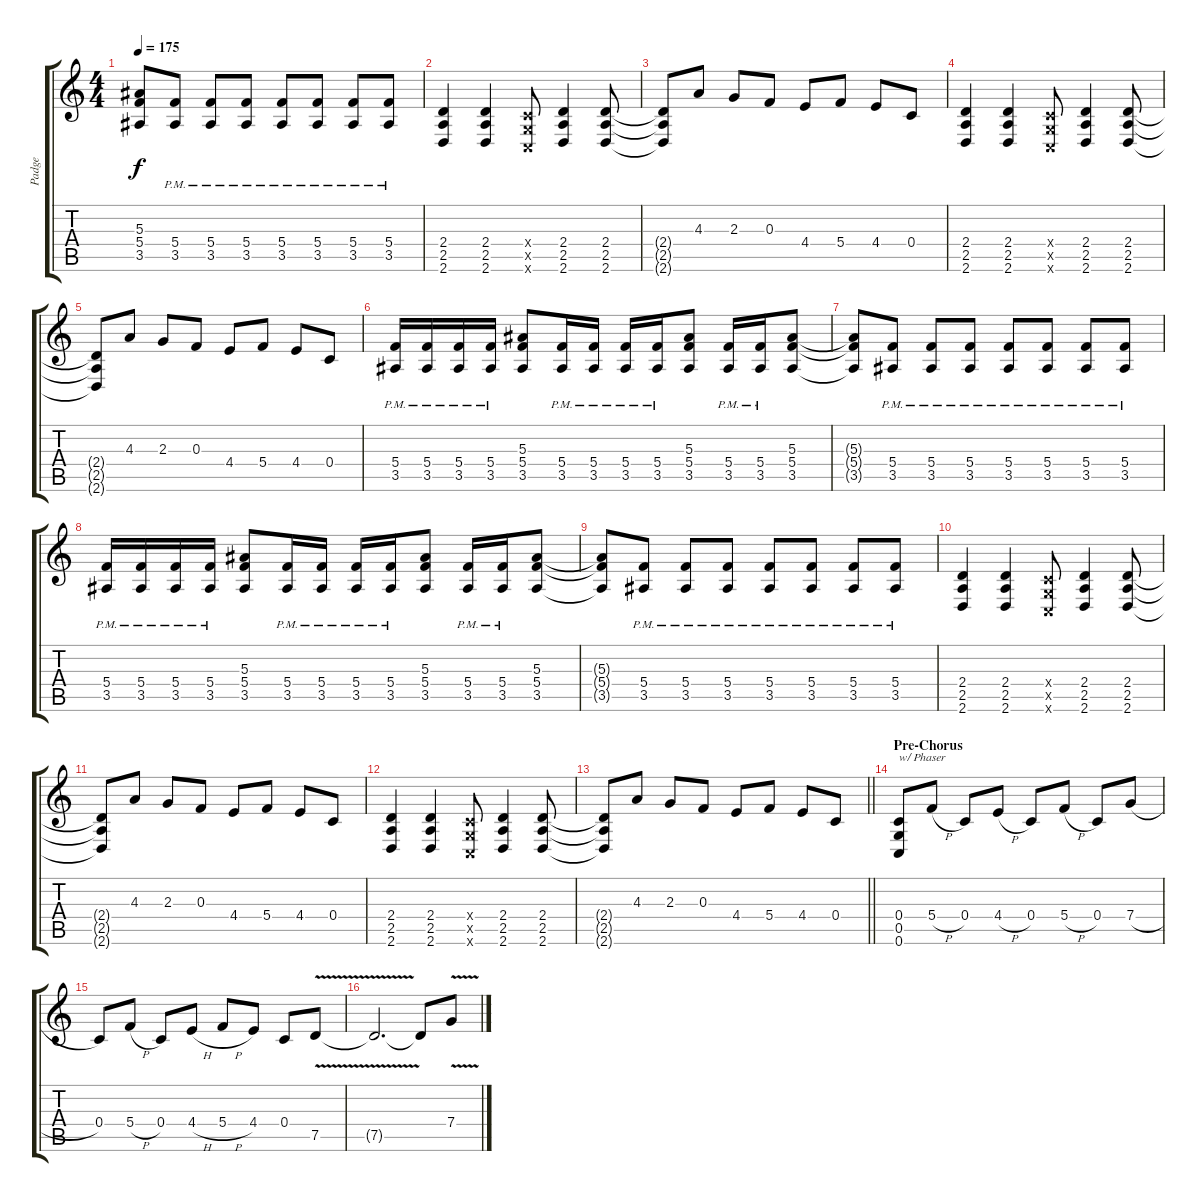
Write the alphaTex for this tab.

\track ("Padge" "Padge") {instrument overdrivenguitar}
\staff {score tabs}
\tuning (D4 A3 F3 C3 G2 C2) {hide}
\ts (4 4)
\tempo 175
\clef g2
\ks c
(5.3{t} 5.4{t} 3.5{t}).8{dy f} (5.4{pm} 3.5{pm}).8 (5.4{pm} 3.5{pm}).8 (5.4{pm} 3.5{pm}).8 (5.4{pm} 3.5{pm}).8 (5.4{pm} 3.5{pm}).8 (5.4{pm} 3.5{pm}).8 (5.4{pm} 3.5{pm}).8 |
(2.4 2.5 2.6).4 (2.4 2.5 2.6).4 (0.4{x} 0.5{x} 0.6{x}).8 (2.4 2.5 2.6).4 (2.4 2.5 2.6).8 |
(2.4{t} 2.5{t} 2.6{t}).8 4.3.8 2.3.8 0.3.8 4.4.8 5.4.8 4.4.8 0.4.8 |
(2.4 2.5 2.6).4 (2.4 2.5 2.6).4 (0.4{x} 0.5{x} 0.6{x}).8 (2.4 2.5 2.6).4 (2.4 2.5 2.6).8 |
(2.4{t} 2.5{t} 2.6{t}).8 4.3.8 2.3.8 0.3.8 4.4.8 5.4.8 4.4.8 0.4.8 |
(5.4{pm} 3.5{pm}).16 (5.4{pm} 3.5{pm}).16 (5.4{pm} 3.5{pm}).16 (5.4{pm} 3.5{pm}).16 (5.3 5.4 3.5).8 (5.4{pm} 3.5{pm}).16 (5.4{pm} 3.5{pm}).16 (5.4{pm} 3.5{pm}).16 (5.4{pm} 3.5{pm}).16 (5.3 5.4 3.5).8 (5.4{pm} 3.5{pm}).16 (5.4{pm} 3.5).16 (5.3 5.4 3.5).8 |
(5.3{t} 5.4{t} 3.5{t}).8 (5.4{pm} 3.5{pm}).8 (5.4{pm} 3.5{pm}).8 (5.4{pm} 3.5{pm}).8 (5.4{pm} 3.5{pm}).8 (5.4{pm} 3.5{pm}).8 (5.4{pm} 3.5{pm}).8 (5.4{pm} 3.5{pm}).8 |
(5.4{pm} 3.5{pm}).16 (5.4{pm} 3.5{pm}).16 (5.4{pm} 3.5{pm}).16 (5.4{pm} 3.5{pm}).16 (5.3 5.4 3.5).8 (5.4{pm} 3.5{pm}).16 (5.4{pm} 3.5{pm}).16 (5.4{pm} 3.5{pm}).16 (5.4{pm} 3.5{pm}).16 (5.3 5.4 3.5).8 (5.4{pm} 3.5{pm}).16 (5.4{pm} 3.5).16 (5.3 5.4 3.5).8 |
(5.3{t} 5.4{t} 3.5{t}).8 (5.4{pm} 3.5{pm}).8 (5.4{pm} 3.5{pm}).8 (5.4{pm} 3.5{pm}).8 (5.4{pm} 3.5{pm}).8 (5.4{pm} 3.5{pm}).8 (5.4{pm} 3.5{pm}).8 (5.4{pm} 3.5{pm}).8 |
(2.4 2.5 2.6).4 (2.4 2.5 2.6).4 (0.4{x} 0.5{x} 0.6{x}).8 (2.4 2.5 2.6).4 (2.4 2.5 2.6).8 |
(2.4{t} 2.5{t} 2.6{t}).8 4.3.8 2.3.8 0.3.8 4.4.8 5.4.8 4.4.8 0.4.8 |
(2.4 2.5 2.6).4 (2.4 2.5 2.6).4 (0.4{x} 0.5{x} 0.6{x}).8 (2.4 2.5 2.6).4 (2.4 2.5 2.6).8 |
\barLineRight lightlight
(2.4{t} 2.5{t} 2.6{t}).8 4.3.8 2.3.8 0.3.8 4.4.8 5.4.8 4.4.8 0.4.8 |
\section ("" "Pre-Chorus")
(0.4 0.5 0.6).8{txt "w/ Phaser"} 5.4{h}.8 0.4.8 4.4{h}.8 0.4.8 5.4{h}.8 0.4.8 7.4{h}.8 |
0.4.8 5.4{h}.8 0.4.8 4.4{h}.8 5.4{h}.8 4.4.8 0.4.8 7.5{v}.8 |
7.5{t}.2{d} 7.5{t}.8 7.4{v}.8
